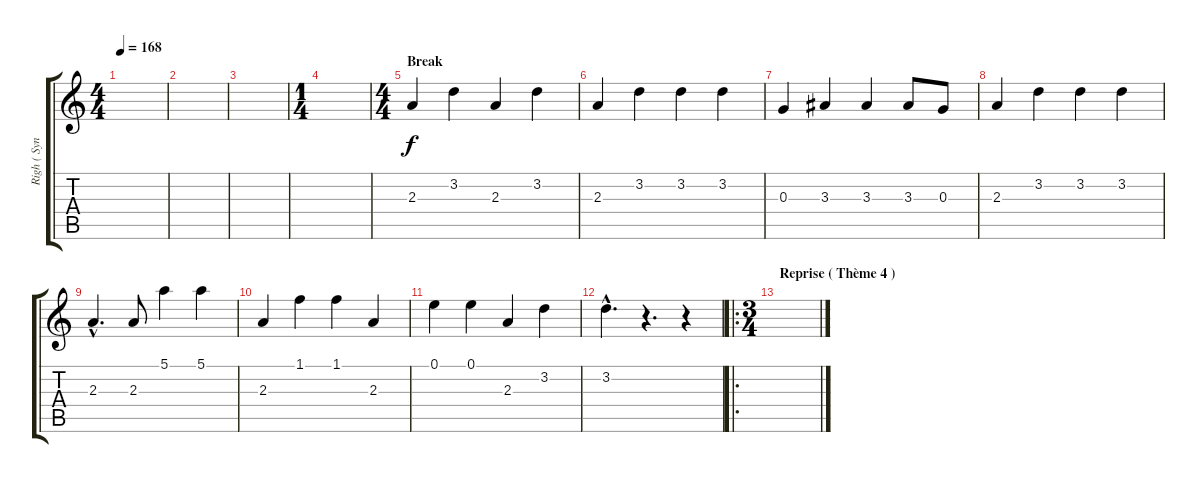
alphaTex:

\track ("Righ ( Synthétiseur 1 )" "Righ ( Syn") {instrument orchestralharp}
\staff {score tabs}
\tuning (E5 B4 G4 D4 A3 E3) {hide}
\ts (4 4)
\tempo 168
\clef g2
\ks c
|
|
|
\ts (1 4)
|
\ts (4 4)
\section ("" "Break")
2.3.4 3.2.4 2.3.4 3.2.4 |
2.3.4 3.2.4 3.2.4 3.2.4 |
0.3.4 3.3.4 3.3.4 3.3.8 0.3.8 |
2.3.4 3.2.4 3.2.4 3.2.4 |
2.3{hac}.4{d} 2.3.8 5.1.4 5.1.4 |
2.3.4 1.1.4 1.1.4 2.3.4 |
0.1.4 0.1.4 2.3.4 3.2.4 |
3.2{hac}.4{d} r.4{d} r.4 |
\ro
\ts (3 4)
\section ("" "Reprise ( Thème 4 )")
